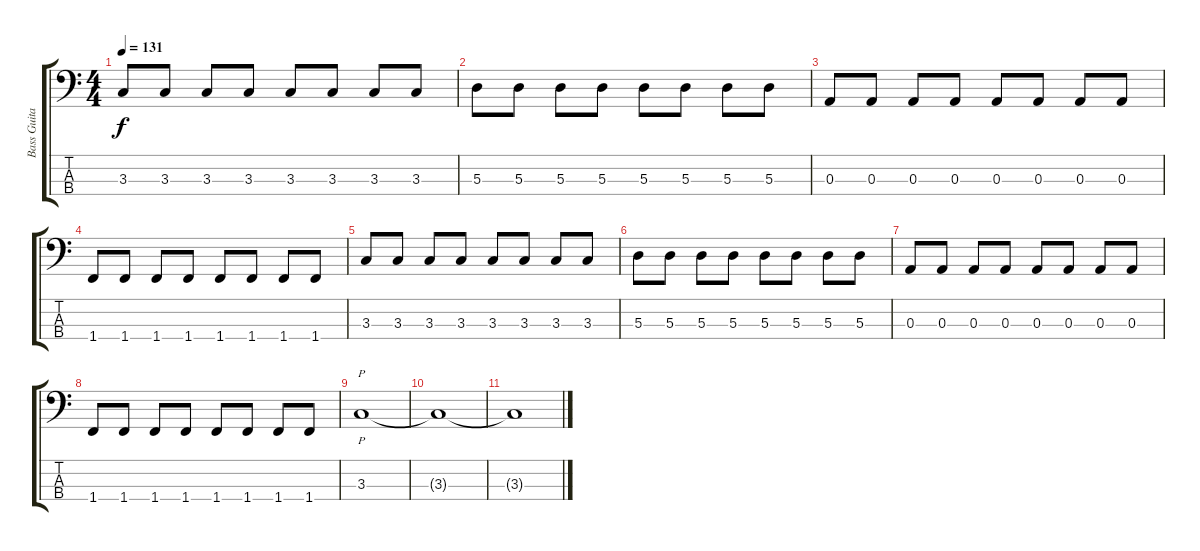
\track ("Bass Guitar [Mark Hoppus]" "Bass Guita") {instrument acousticguitarsteel}
\staff {score tabs}
\tuning (G2 D2 A1 E1) {hide}
\ts (4 4)
\tempo 131
\clef f4
\ks c
3.3.8{dy f} 3.3.8 3.3.8 3.3.8 3.3.8 3.3.8 3.3.8 3.3.8 |
5.3.8 5.3.8 5.3.8 5.3.8 5.3.8 5.3.8 5.3.8 5.3.8 |
0.3.8 0.3.8 0.3.8 0.3.8 0.3.8 0.3.8 0.3.8 0.3.8 |
1.4.8 1.4.8 1.4.8 1.4.8 1.4.8 1.4.8 1.4.8 1.4.8 |
3.3.8 3.3.8 3.3.8 3.3.8 3.3.8 3.3.8 3.3.8 3.3.8 |
5.3.8 5.3.8 5.3.8 5.3.8 5.3.8 5.3.8 5.3.8 5.3.8 |
0.3.8 0.3.8 0.3.8 0.3.8 0.3.8 0.3.8 0.3.8 0.3.8 |
1.4.8 1.4.8 1.4.8 1.4.8 1.4.8 1.4.8 1.4.8 1.4.8 |
3.3.1{p} |
3.3{t}.1 |
3.3{t}.1
